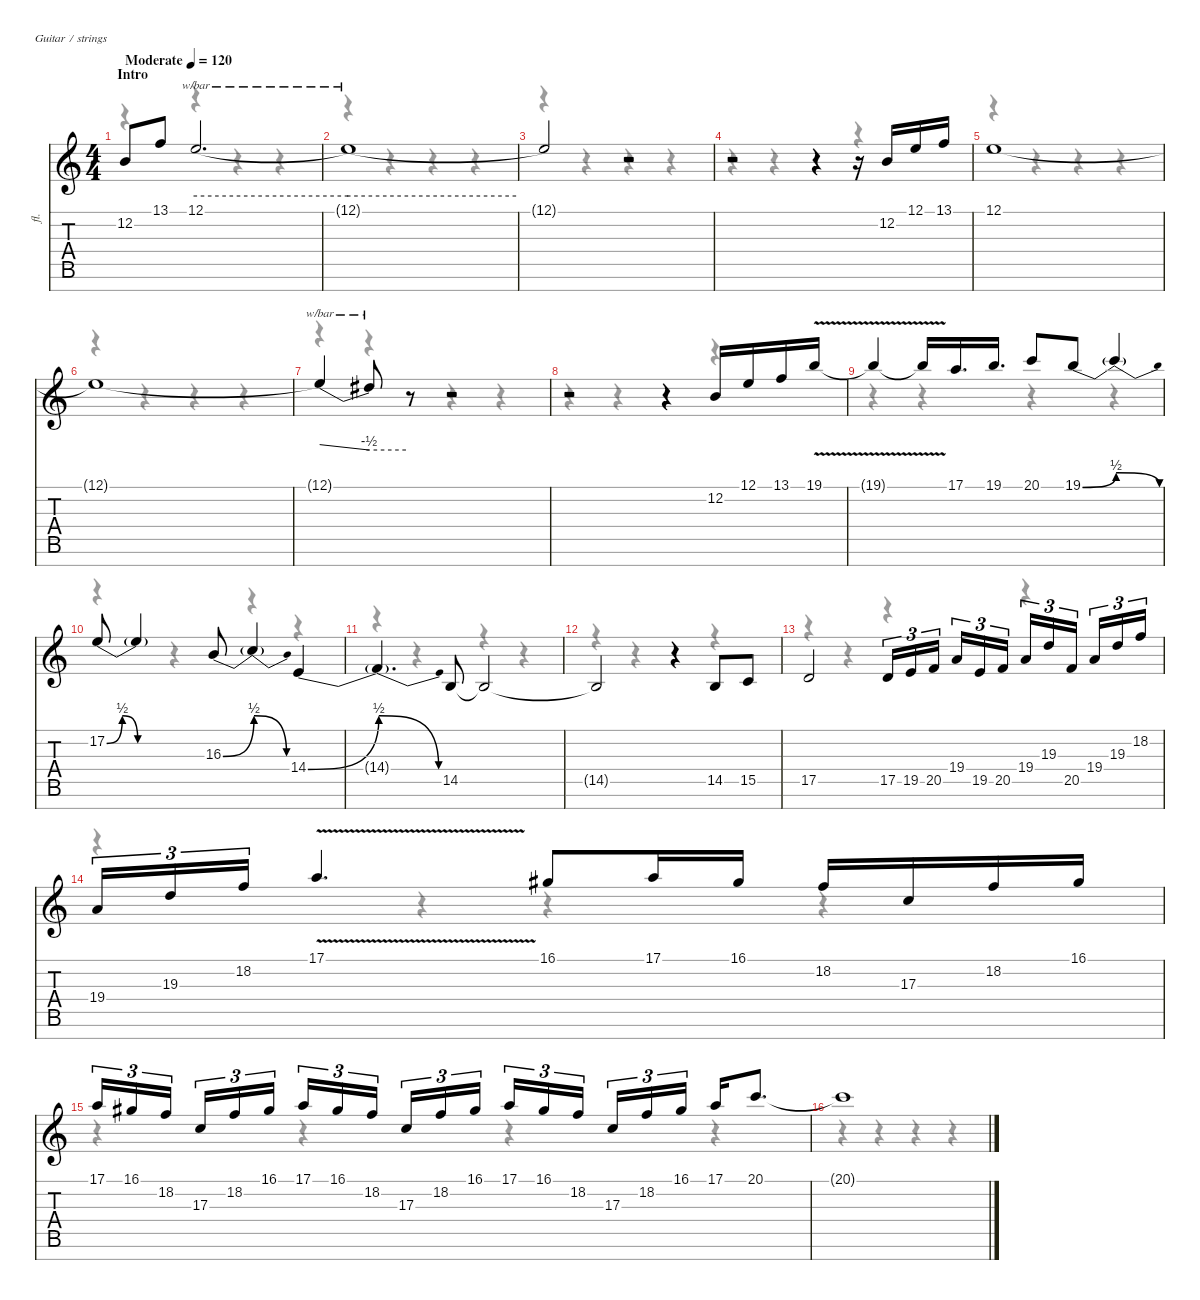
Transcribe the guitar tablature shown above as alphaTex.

\defaultSystemsLayout 4
\hideDynamics
\bracketExtendMode nobrackets
\track ("Keys 1" "fl.") {instrument panflute}
\staff {score tabs}
\tuning (E4 B3 G3 D3 A2 E2 B1)
\voice
\ts (4 4)
\beaming (8 2 2 2 2)
\section ("" "Intro")
\tempo (120 "Moderate")
\clef g2
\ks c
12.2.8{dy f instrument panflute beam Up} 13.1.8{beam Up} 12.1.2{d tbe (hold default 0 0 60 0) beam Up} |
12.1{t}.1{tbe (hold default 0 0 60 0) beam Up} |
12.1{t}.2{beam Up} r.2{beam Up} |
r.2{beam Up} r.4{beam Up} r.16{beam Up} 12.2.16{beam Up} 12.1.16{beam Up} 13.1.16{beam Up} |
12.1.1{beam Up} |
12.1{t}.1{beam Up} |
12.1{t}.4{tbe (dive default 0 0 60 -2) beam Up} 12.1{t}.8{tbe (hold default 0 -2 60 -2) beam Up} r.8{beam Up} r.2{beam Up} |
r.2{beam Up} r.4{beam Up} 12.2.16{beam Up} 12.1.16{beam Up} 13.1.16{beam Up} 19.1{v}.16{beam Up} |
19.1{v t}.4{beam Up} 19.1{v t}.16{beam Up} 17.1.16{d beam Up} 19.1.16{d beam Up} 20.1.8{beam Up} 19.1{be (bend 0 0 60 2)}.8{beam Up} 19.1{be (release 0 2 60 0) t}.4{beam Up} |
17.2{be (bendrelease 0 0 30 2 30 2 60 0)}.8{beam Up} 17.2{be (hold 0 0 60 0) t}.4{beam Up} 16.3{be (bend 0 0 60 2)}.8{beam Up} 16.3{be (release 0 2 60 0) t}.4{beam Up} 14.4{be (bend 0 0 60 2)}.4{beam Up} |
14.4{be (release 0 2 60 0) t}.4{d beam Up} 14.5.8{beam Up} 14.5{t}.2{beam Up} |
14.5{t}.2{beam Up} r.4{beam Up} 14.5.8{beam Up} 15.5.8{beam Up} |
17.5.2{beam Up} 17.5.16{tu (3 2) beam Up} 19.5.16{tu (3 2) beam Up} 20.5.16{tu (3 2) beam Up} 19.4.16{tu (3 2) beam Up} 19.5.16{tu (3 2) beam Up} 20.5.16{tu (3 2) beam Up} 19.4.16{tu (3 2) beam Up} 19.3.16{tu (3 2) beam Up} 20.5.16{tu (3 2) beam Up} 19.4.16{tu (3 2) beam Up} 19.3.16{tu (3 2) beam Up} 18.2.16{tu (3 2) beam Up} |
19.4.16{tu (3 2) beam Up} 19.3.16{tu (3 2) beam Up} 18.2.16{tu (3 2) beam Up} 17.1{v}.4{d beam Up} 16.1{acc #}.8{beam Up} 17.1.16{beam Up} 16.1{acc #}.16{beam Up} 18.2.16{beam Up} 17.3.16{beam Up} 18.2.16{beam Up} 16.1{acc #}.16{beam Up} |
17.1.16{tu (3 2) beam Up} 16.1{acc #}.16{tu (3 2) beam Up} 18.2.16{tu (3 2) beam Up} 17.3.16{tu (3 2) beam Up} 18.2.16{tu (3 2) beam Up} 16.1{acc #}.16{tu (3 2) beam Up} 17.1.16{tu (3 2) beam Up} 16.1{acc #}.16{tu (3 2) beam Up} 18.2.16{tu (3 2) beam Up} 17.3.16{tu (3 2) beam Up} 18.2.16{tu (3 2) beam Up} 16.1{acc #}.16{tu (3 2) beam Up} 17.1.16{tu (3 2) beam Up} 16.1{acc #}.16{tu (3 2) beam Up} 18.2.16{tu (3 2) beam Up} 17.3.16{tu (3 2) beam Up} 18.2.16{tu (3 2) beam Up} 16.1{acc #}.16{tu (3 2) beam Up} 17.1.16{beam Up} 20.1.8{d beam Up} |
20.1{t}.1{beam Up}
\voice
\clef g2
\ottava regular
\simile none
\ks c
r.4{dy mf beam Down} r.4{beam Down} r.4{beam Down} r.4{beam Down} |
r.4{beam Down} r.4{beam Down} r.4{beam Down} r.4{beam Down} |
r.4{beam Down} r.4{beam Down} r.4{beam Down} r.4{beam Down} |
r.4{beam Down} r.4{beam Down} r.4{beam Down} r.4{beam Down} |
r.4{beam Down} r.4{beam Down} r.4{beam Down} r.4{beam Down} |
r.4{beam Down} r.4{beam Down} r.4{beam Down} r.4{beam Down} |
r.4{beam Down} r.4{beam Down} r.4{beam Down} r.4{beam Down} |
r.4{beam Down} r.4{beam Down} r.4{beam Down} r.4{beam Down} |
r.4{beam Down} r.4{beam Down} r.4{beam Down} r.4{beam Down} |
r.4{beam Down} r.4{beam Down} r.4{beam Down} r.4{beam Down} |
r.4{beam Down} r.4{beam Down} r.4{beam Down} r.4{beam Down} |
r.4{beam Down} r.4{beam Down} r.4{beam Down} r.4{beam Down} |
r.4{beam Down} r.4{beam Down} r.4{beam Down} r.4{beam Down} |
r.4{beam Down} r.4{beam Down} r.4{beam Down} r.4{beam Down} |
r.4{beam Down} r.4{beam Down} r.4{beam Down} r.4{beam Down} |
r.4{beam Down} r.4{beam Down} r.4{beam Down} r.4{beam Down}
